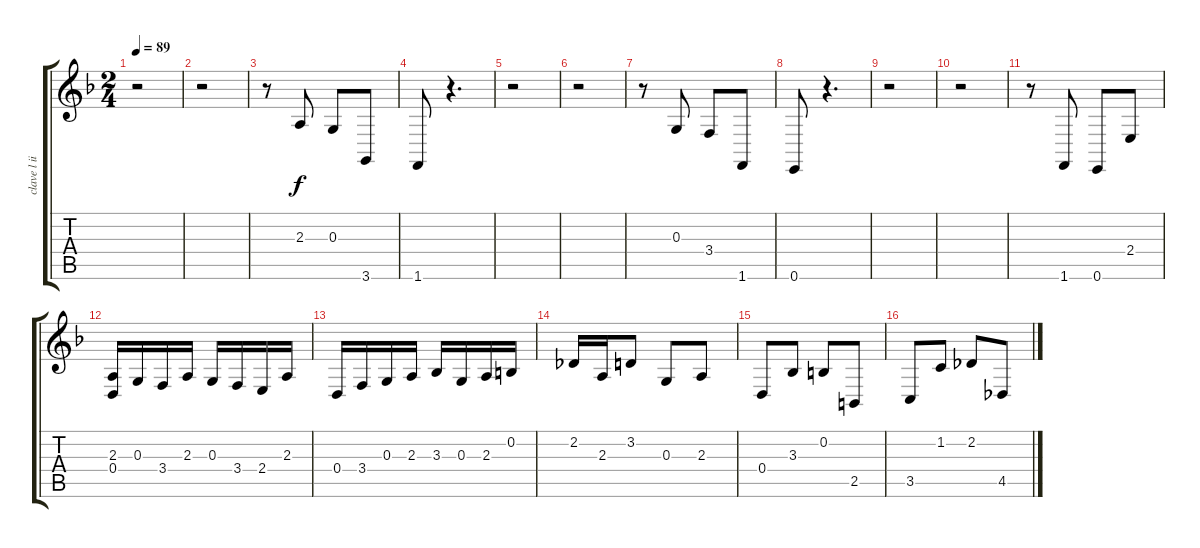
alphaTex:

\track ("clave l ii" "clave l ii") {instrument harpsichord}
\staff {score tabs}
\tuning (E4 B3 G3 D3 A2 E2) {hide}
\ts (2 4)
\tempo 89
\clef g2
\ks dminor
r.2{dy f} |
r.2 |
r.8 2.3.8 0.3.8 3.6.8 |
1.6.8 r.4{d} |
r.2 |
r.2 |
r.8 0.3.8 3.4.8 1.6.8 |
0.6.8 r.4{d} |
r.2 |
r.2 |
r.8 1.6.8 0.6.8 2.4.8 |
(2.3 0.4).16 0.3.16 3.4.16 2.3.16 0.3.16 3.4.16 2.4.16 2.3.16 |
0.4.16 3.4.16 0.3.16 2.3.16 3.3.16 0.3.16 2.3.16 0.2.16 |
2.2.16 2.3.16 3.2.8 0.3.8 2.3.8 |
0.4.8 3.3.8 0.2.8 2.5.8 |
3.5.8 1.2.8 2.2.8 4.5.8
